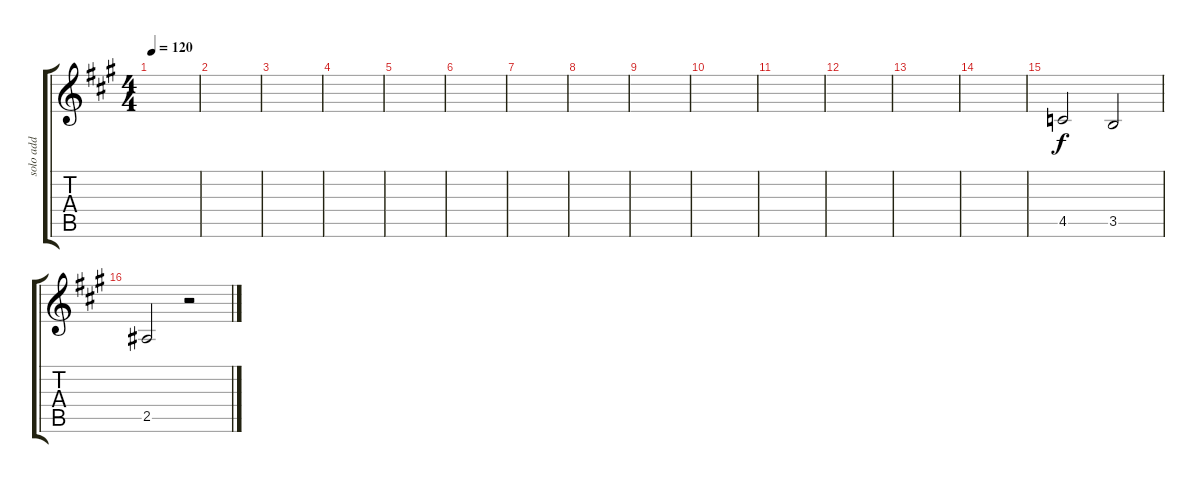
\track ("solo add" "solo add") {instrument distortionguitar}
\staff {score tabs}
\tuning (Eb4 Bb3 Gb3 Db3 Ab2 Eb2) {hide}
\ts (4 4)
\tempo 120
\clef g2
\ks f#minor
|
|
|
|
|
|
|
|
|
|
|
|
|
|
4.5.2 3.5.2 |
2.5.2 r.2
